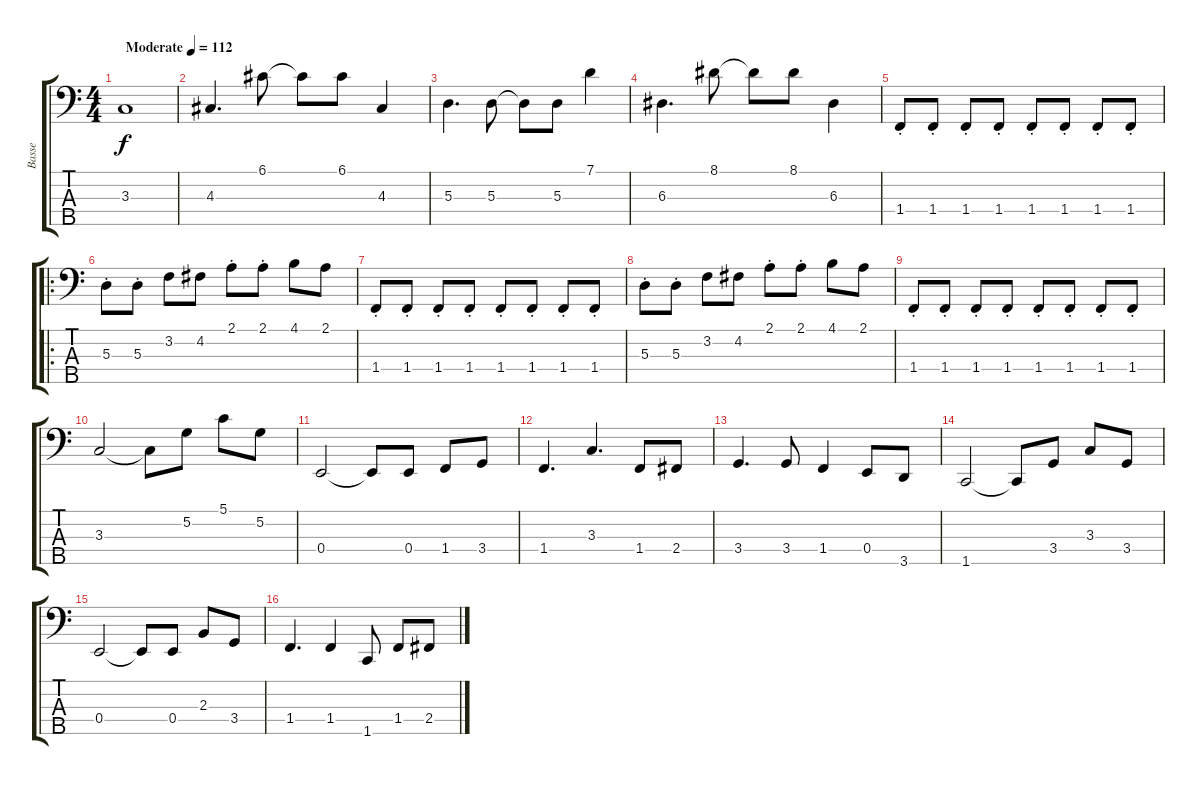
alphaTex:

\track ("Basse" "Basse") {instrument electricbasspick}
\staff {score tabs}
\tuning (G2 D2 A1 E1 B0) {hide}
\ts (4 4)
\tempo (112 "Moderate")
\clef f4
\ks c
3.3.1{dy f instrument electricbasspick} |
4.3.4{d} 6.1.8 6.1{t}.8 6.1.8 4.3.4 |
5.3.4{d} 5.3.8 5.3{t}.8 5.3.8 7.1.4 |
6.3.4{d} 8.1.8 8.1{t}.8 8.1.8 6.3.4 |
1.4{st}.8 1.4{st}.8 1.4{st}.8 1.4{st}.8 1.4{st}.8 1.4{st}.8 1.4{st}.8 1.4{st}.8 |
\ro
5.3{st}.8 5.3{st}.8 3.2.8 4.2.8 2.1{st}.8 2.1{st}.8 4.1.8 2.1.8 |
1.4{st}.8 1.4{st}.8 1.4{st}.8 1.4{st}.8 1.4{st}.8 1.4{st}.8 1.4{st}.8 1.4{st}.8 |
5.3{st}.8 5.3{st}.8 3.2.8 4.2.8 2.1{st}.8 2.1{st}.8 4.1.8 2.1.8 |
1.4{st}.8 1.4{st}.8 1.4{st}.8 1.4{st}.8 1.4{st}.8 1.4{st}.8 1.4{st}.8 1.4{st}.8 |
3.3.2 3.3{t}.8 5.2.8 5.1.8 5.2.8 |
0.4.2 0.4{t}.8 0.4.8 1.4.8 3.4.8 |
1.4.4{d} 3.3.4{d} 1.4.8 2.4.8 |
3.4.4{d} 3.4.8 1.4.4 0.4.8 3.5.8 |
1.5.2 1.5{t}.8 3.4.8 3.3.8 3.4.8 |
0.4.2 0.4{t}.8 0.4.8 2.3.8 3.4.8 |
1.4.4{d} 1.4.4 1.5.8 1.4.8 2.4.8
